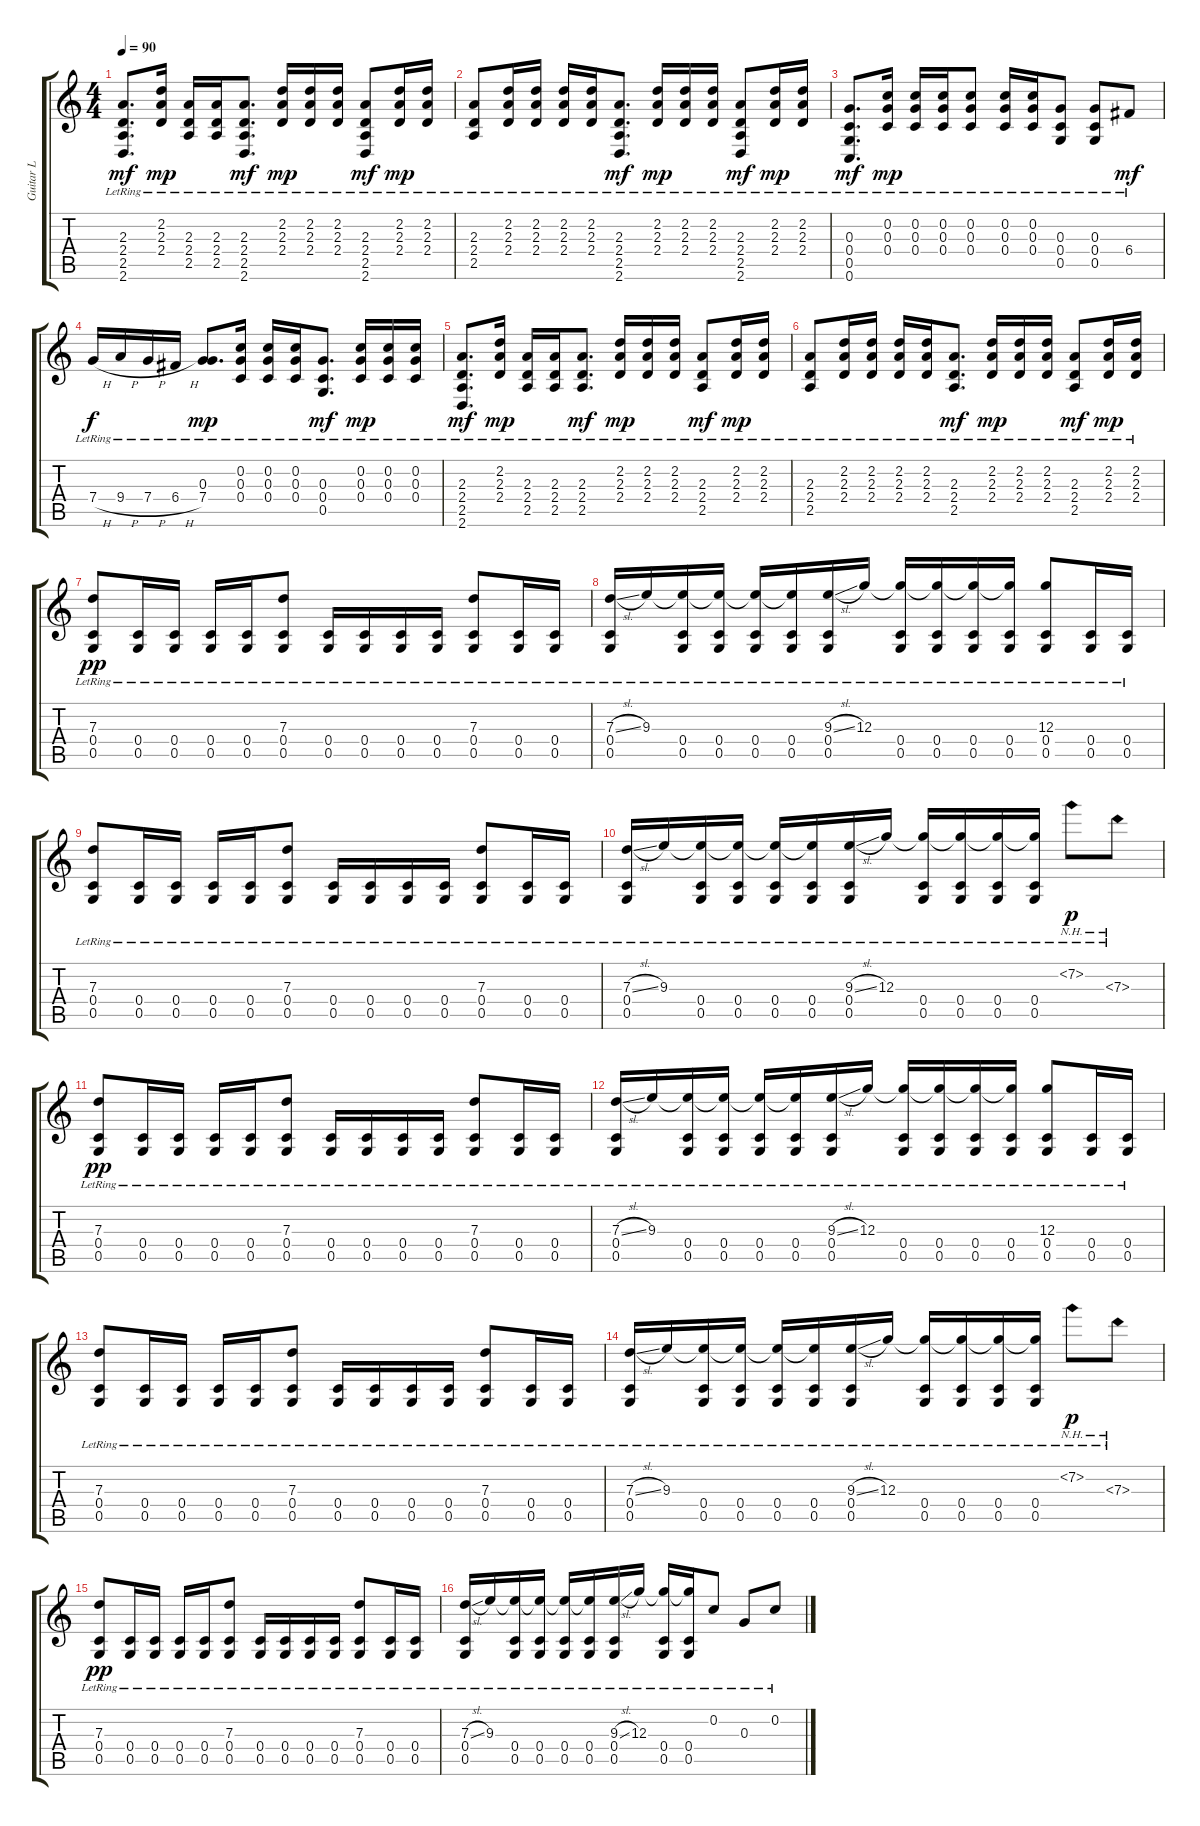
\track ("Guitar L" "Guitar L") {instrument acousticguitarsteel}
\staff {score tabs}
\tuning (E4 C4 G3 C3 G2 C2) {hide}
\ts (4 4)
\tempo 90
\clef g2
\ks c
(2.3{lr} 2.4{lr} 2.5{lr} 2.6{lr}).8{d dy mf} (2.2{lr} 2.3{lr} 2.4{lr}).16{dy mp} (2.3{lr} 2.4{lr} 2.5{lr}).16 (2.3{lr} 2.4{lr} 2.5{lr}).16 (2.3{lr} 2.4{lr} 2.5{lr} 2.6{lr}).8{d dy mf} (2.2{lr} 2.3{lr} 2.4{lr}).16{dy mp} (2.2{lr} 2.3{lr} 2.4{lr}).16 (2.2{lr} 2.3{lr} 2.4{lr}).16 (2.3{lr} 2.4{lr} 2.5{lr} 2.6{lr}).8{dy mf} (2.2{lr} 2.3{lr} 2.4{lr}).16{dy mp} (2.2{lr} 2.3{lr} 2.4{lr}).16 |
(2.3{lr} 2.4{lr} 2.5{lr}).8 (2.2{lr} 2.3{lr} 2.4{lr}).16 (2.2{lr} 2.3{lr} 2.4{lr}).16 (2.2{lr} 2.3{lr} 2.4{lr}).16 (2.2{lr} 2.3{lr} 2.4{lr}).16 (2.3{lr} 2.4{lr} 2.5{lr} 2.6{lr}).8{d dy mf} (2.2{lr} 2.3{lr} 2.4{lr}).16{dy mp} (2.2{lr} 2.3{lr} 2.4{lr}).16 (2.2{lr} 2.3{lr} 2.4{lr}).16 (2.3{lr} 2.4{lr} 2.5{lr} 2.6{lr}).8{dy mf} (2.2{lr} 2.3{lr} 2.4{lr}).16{dy mp} (2.2{lr} 2.3{lr} 2.4{lr}).16 |
(0.3{lr} 0.4{lr} 0.5{lr} 0.6{lr}).8{d dy mf} (0.2{lr} 0.3{lr} 0.4{lr}).16{dy mp} (0.2{lr} 0.3{lr} 0.4{lr}).16 (0.2{lr} 0.3{lr} 0.4{lr}).16 (0.2{lr} 0.3{lr} 0.4{lr}).8 (0.2{lr} 0.3{lr} 0.4{lr}).16 (0.2{lr} 0.3{lr} 0.4{lr}).16 (0.3{lr} 0.4{lr} 0.5{lr}).8 (0.3{lr} 0.4{lr} 0.5{lr}).8 6.4{lr}.8{dy mf} |
7.4{h lr}.16{dy f} 9.4{h lr}.16 7.4{h lr}.16 6.4{h lr}.16 (0.3{lr} 7.4{lr}).8{d dy mp} (0.2{lr} 0.3{lr} 0.4{lr}).16 (0.2{lr} 0.3{lr} 0.4{lr}).16 (0.2{lr} 0.3{lr} 0.4{lr}).16 (0.3{lr} 0.4{lr} 0.5{lr}).8{d dy mf} (0.2{lr} 0.3{lr} 0.4{lr}).16{dy mp} (0.2{lr} 0.3{lr} 0.4{lr}).16 (0.2{lr} 0.3{lr} 0.4{lr}).16 |
(2.3{lr} 2.4{lr} 2.5{lr} 2.6{lr}).8{d dy mf} (2.2{lr} 2.3{lr} 2.4{lr}).16{dy mp} (2.3{lr} 2.4{lr} 2.5{lr}).16 (2.3{lr} 2.4{lr} 2.5{lr}).16 (2.3{lr} 2.4{lr} 2.5{lr}).8{d dy mf} (2.2{lr} 2.3{lr} 2.4{lr}).16{dy mp} (2.2{lr} 2.3{lr} 2.4{lr}).16 (2.2{lr} 2.3{lr} 2.4{lr}).16 (2.3{lr} 2.4{lr} 2.5{lr}).8{dy mf} (2.2{lr} 2.3{lr} 2.4{lr}).16{dy mp} (2.2{lr} 2.3{lr} 2.4{lr}).16 |
(2.3{lr} 2.4{lr} 2.5{lr}).8 (2.2{lr} 2.3{lr} 2.4{lr}).16 (2.2{lr} 2.3{lr} 2.4{lr}).16 (2.2{lr} 2.3{lr} 2.4{lr}).16 (2.2{lr} 2.3{lr} 2.4{lr}).16 (2.3{lr} 2.4{lr} 2.5{lr}).8{d dy mf} (2.2{lr} 2.3{lr} 2.4{lr}).16{dy mp} (2.2{lr} 2.3{lr} 2.4{lr}).16 (2.2{lr} 2.3{lr} 2.4{lr}).16 (2.3{lr} 2.4{lr} 2.5{lr}).8{dy mf} (2.2{lr} 2.3{lr} 2.4{lr}).16{dy mp} (2.2{lr} 2.3{lr} 2.4{lr}).16 |
(7.3{lr} 0.4{lr} 0.5{lr}).8{dy pp} (0.4{lr} 0.5{lr}).16 (0.4{lr} 0.5{lr}).16 (0.4{lr} 0.5{lr}).16 (0.4{lr} 0.5{lr}).16 (7.3{lr} 0.4{lr} 0.5{lr}).8 (0.4{lr} 0.5{lr}).16 (0.4{lr} 0.5{lr}).16 (0.4{lr} 0.5{lr}).16 (0.4{lr} 0.5{lr}).16 (7.3{lr} 0.4{lr} 0.5{lr}).8 (0.4{lr} 0.5{lr}).16 (0.4{lr} 0.5{lr}).16 |
(7.3{sl lr} 0.4{lr} 0.5{lr}).16 9.3{lr}.16 (9.3{t} 0.4{lr} 0.5{lr}).16 (9.3{t} 0.4{lr} 0.5{lr}).16 (9.3{t} 0.4{lr} 0.5{lr}).16 (9.3{t} 0.4{lr} 0.5{lr}).16 (9.3{sl lr} 0.4{lr} 0.5{lr}).16 12.3{lr}.16 (12.3{t} 0.4{lr} 0.5{lr}).16 (12.3{t} 0.4{lr} 0.5{lr}).16 (12.3{t} 0.4{lr} 0.5{lr}).16 (12.3{t} 0.4{lr} 0.5{lr}).16 (12.3{lr} 0.4{lr} 0.5{lr}).8 (0.4{lr} 0.5{lr}).16 (0.4{lr} 0.5{lr}).16 |
(7.3{lr} 0.4{lr} 0.5{lr}).8 (0.4{lr} 0.5{lr}).16 (0.4{lr} 0.5{lr}).16 (0.4{lr} 0.5{lr}).16 (0.4{lr} 0.5{lr}).16 (7.3{lr} 0.4{lr} 0.5{lr}).8 (0.4{lr} 0.5{lr}).16 (0.4{lr} 0.5{lr}).16 (0.4{lr} 0.5{lr}).16 (0.4{lr} 0.5{lr}).16 (7.3{lr} 0.4{lr} 0.5{lr}).8 (0.4{lr} 0.5{lr}).16 (0.4{lr} 0.5{lr}).16 |
(7.3{sl lr} 0.4{lr} 0.5{lr}).16 9.3{lr}.16 (9.3{t} 0.4{lr} 0.5{lr}).16 (9.3{t} 0.4{lr} 0.5{lr}).16 (9.3{t} 0.4{lr} 0.5{lr}).16 (9.3{t} 0.4{lr} 0.5{lr}).16 (9.3{sl lr} 0.4{lr} 0.5{lr}).16 12.3{lr}.16 (12.3{t} 0.4{lr} 0.5{lr}).16 (12.3{t} 0.4{lr} 0.5{lr}).16 (12.3{t} 0.4{lr} 0.5{lr}).16 (12.3{t} 0.4{lr} 0.5{lr}).16 7.2{nh lr}.8{dy p} 7.3{nh lr}.8 |
(7.3{lr} 0.4{lr} 0.5{lr}).8{dy pp} (0.4{lr} 0.5{lr}).16 (0.4{lr} 0.5{lr}).16 (0.4{lr} 0.5{lr}).16 (0.4{lr} 0.5{lr}).16 (7.3{lr} 0.4{lr} 0.5{lr}).8 (0.4{lr} 0.5{lr}).16 (0.4{lr} 0.5{lr}).16 (0.4{lr} 0.5{lr}).16 (0.4{lr} 0.5{lr}).16 (7.3{lr} 0.4{lr} 0.5{lr}).8 (0.4{lr} 0.5{lr}).16 (0.4{lr} 0.5{lr}).16 |
(7.3{sl lr} 0.4{lr} 0.5{lr}).16 9.3{lr}.16 (9.3{t} 0.4{lr} 0.5{lr}).16 (9.3{t} 0.4{lr} 0.5{lr}).16 (9.3{t} 0.4{lr} 0.5{lr}).16 (9.3{t} 0.4{lr} 0.5{lr}).16 (9.3{sl lr} 0.4{lr} 0.5{lr}).16 12.3{lr}.16 (12.3{t} 0.4{lr} 0.5{lr}).16 (12.3{t} 0.4{lr} 0.5{lr}).16 (12.3{t} 0.4{lr} 0.5{lr}).16 (12.3{t} 0.4{lr} 0.5{lr}).16 (12.3{lr} 0.4{lr} 0.5{lr}).8 (0.4{lr} 0.5{lr}).16 (0.4{lr} 0.5{lr}).16 |
(7.3{lr} 0.4{lr} 0.5{lr}).8 (0.4{lr} 0.5{lr}).16 (0.4{lr} 0.5{lr}).16 (0.4{lr} 0.5{lr}).16 (0.4{lr} 0.5{lr}).16 (7.3{lr} 0.4{lr} 0.5{lr}).8 (0.4{lr} 0.5{lr}).16 (0.4{lr} 0.5{lr}).16 (0.4{lr} 0.5{lr}).16 (0.4{lr} 0.5{lr}).16 (7.3{lr} 0.4{lr} 0.5{lr}).8 (0.4{lr} 0.5{lr}).16 (0.4{lr} 0.5{lr}).16 |
(7.3{sl lr} 0.4{lr} 0.5{lr}).16 9.3{lr}.16 (9.3{t} 0.4{lr} 0.5{lr}).16 (9.3{t} 0.4{lr} 0.5{lr}).16 (9.3{t} 0.4{lr} 0.5{lr}).16 (9.3{t} 0.4{lr} 0.5{lr}).16 (9.3{sl lr} 0.4{lr} 0.5{lr}).16 12.3{lr}.16 (12.3{t} 0.4{lr} 0.5{lr}).16 (12.3{t} 0.4{lr} 0.5{lr}).16 (12.3{t} 0.4{lr} 0.5{lr}).16 (12.3{t} 0.4{lr} 0.5{lr}).16 7.2{nh lr}.8{dy p} 7.3{nh lr}.8 |
(7.3{lr} 0.4{lr} 0.5{lr}).8{dy pp} (0.4{lr} 0.5{lr}).16 (0.4{lr} 0.5{lr}).16 (0.4{lr} 0.5{lr}).16 (0.4{lr} 0.5{lr}).16 (7.3{lr} 0.4{lr} 0.5{lr}).8 (0.4{lr} 0.5{lr}).16 (0.4{lr} 0.5{lr}).16 (0.4{lr} 0.5{lr}).16 (0.4{lr} 0.5{lr}).16 (7.3{lr} 0.4{lr} 0.5{lr}).8 (0.4{lr} 0.5{lr}).16 (0.4{lr} 0.5{lr}).16 |
(7.3{sl lr} 0.4{lr} 0.5{lr}).16 9.3{lr}.16 (9.3{t} 0.4{lr} 0.5{lr}).16 (9.3{t} 0.4{lr} 0.5{lr}).16 (9.3{t} 0.4{lr} 0.5{lr}).16 (9.3{t} 0.4{lr} 0.5{lr}).16 (9.3{sl lr} 0.4{lr} 0.5{lr}).16 12.3{lr}.16 (12.3{t} 0.4{lr} 0.5{lr}).16 (12.3{t} 0.4{lr} 0.5{lr}).16 0.2{lr}.8 0.3{lr}.8 0.2{lr}.8
